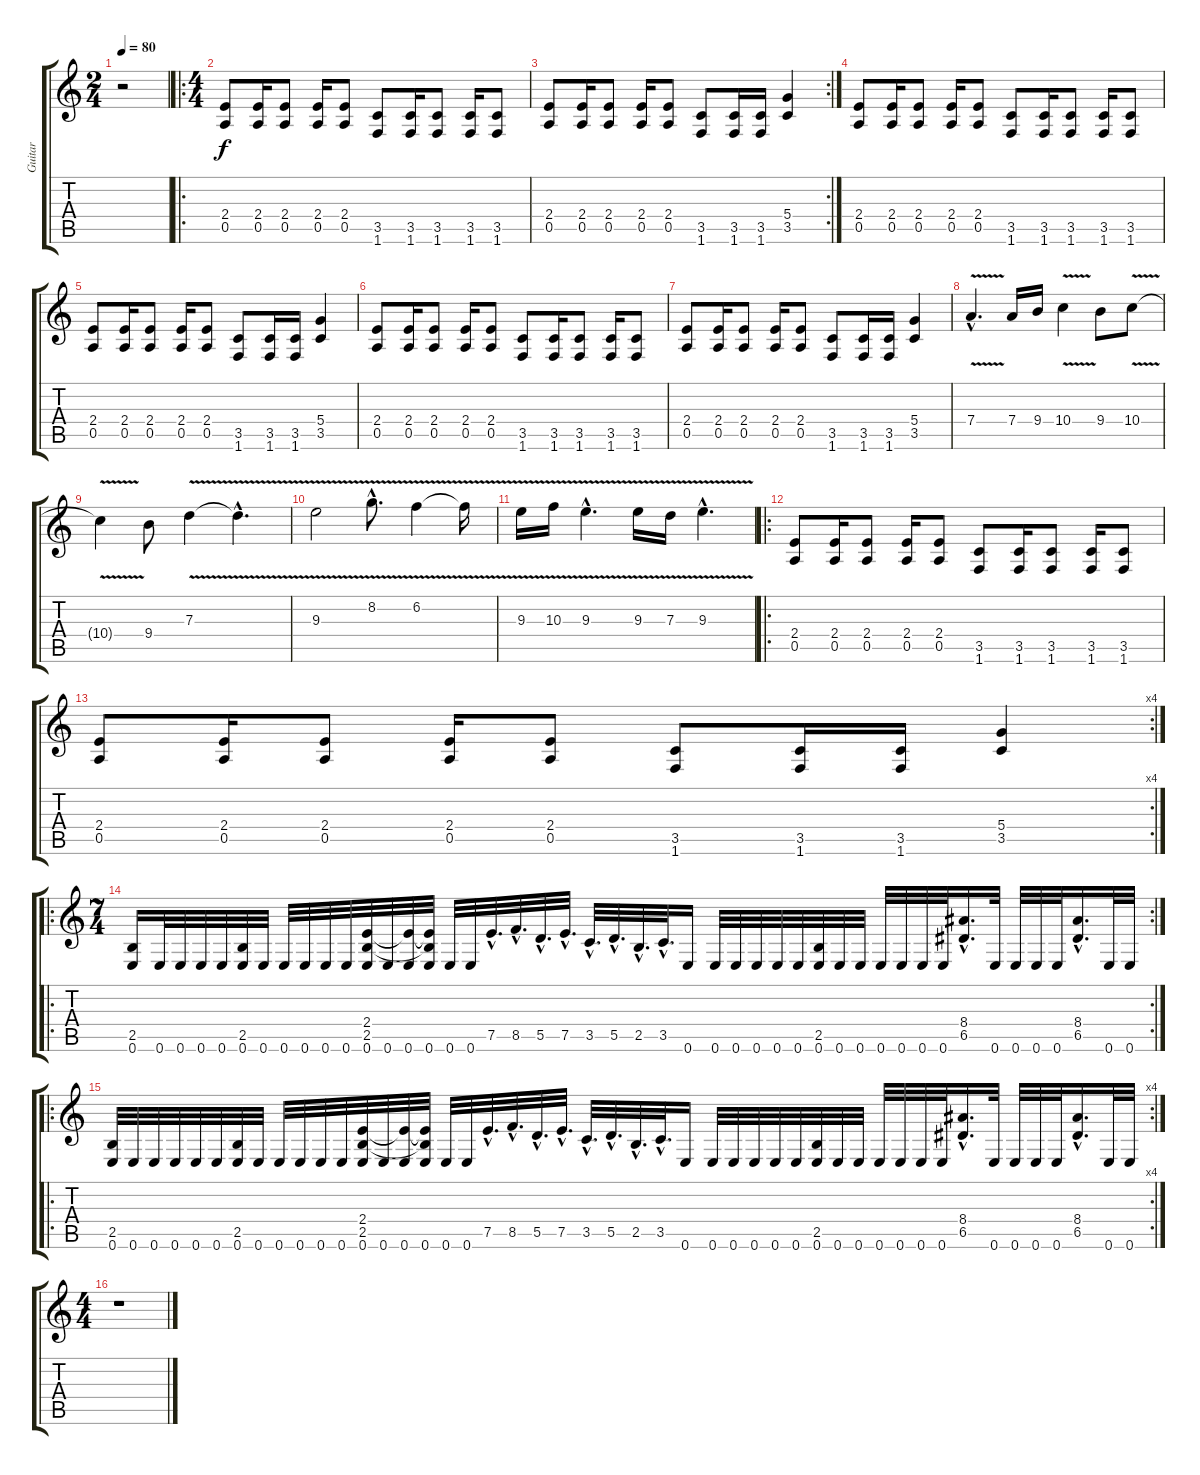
\track ("Guitar" "Guitar") {instrument overdrivenguitar}
\staff {score tabs}
\tuning (E4 B3 G3 D3 A2 E2) {hide}
\ts (2 4)
\tempo 80
\clef g2
\ks c
r.2{dy f instrument overdrivenguitar} |
\ro
\ts (4 4)
(2.4 0.5).8 (2.4 0.5).16 (2.4 0.5).8 (2.4 0.5).16 (2.4 0.5).8 (3.5 1.6).8 (3.5 1.6).16 (3.5 1.6).8 (3.5 1.6).16 (3.5 1.6).8 |
\rc 2
(2.4 0.5).8 (2.4 0.5).16 (2.4 0.5).8 (2.4 0.5).16 (2.4 0.5).8 (3.5 1.6).8 (3.5 1.6).16 (3.5 1.6).16 (5.4 3.5).4 |
(2.4 0.5).8 (2.4 0.5).16 (2.4 0.5).8 (2.4 0.5).16 (2.4 0.5).8 (3.5 1.6).8 (3.5 1.6).16 (3.5 1.6).8 (3.5 1.6).16 (3.5 1.6).8 |
(2.4 0.5).8 (2.4 0.5).16 (2.4 0.5).8 (2.4 0.5).16 (2.4 0.5).8 (3.5 1.6).8 (3.5 1.6).16 (3.5 1.6).16 (5.4 3.5).4 |
(2.4 0.5).8 (2.4 0.5).16 (2.4 0.5).8 (2.4 0.5).16 (2.4 0.5).8 (3.5 1.6).8 (3.5 1.6).16 (3.5 1.6).8 (3.5 1.6).16 (3.5 1.6).8 |
(2.4 0.5).8 (2.4 0.5).16 (2.4 0.5).8 (2.4 0.5).16 (2.4 0.5).8 (3.5 1.6).8 (3.5 1.6).16 (3.5 1.6).16 (5.4 3.5).4 |
7.4{v hac}.4{d} 7.4.16 9.4.16 10.4{v}.4 9.4.8 10.4{v}.8 |
10.4{t}.4 9.4.8 7.3{v}.4 7.3{hac t}.4{d} |
9.3{v}.2 8.2{v hac}.8{d} 6.2{v}.4 6.2{t}.16 |
9.3{v}.16 10.3{v}.16 9.3{v hac}.4{d} 9.3{v}.16 7.3{v}.16 9.3{v hac}.4{d} |
\ro
(2.4 0.5).8 (2.4 0.5).16 (2.4 0.5).8 (2.4 0.5).16 (2.4 0.5).8 (3.5 1.6).8 (3.5 1.6).16 (3.5 1.6).8 (3.5 1.6).16 (3.5 1.6).8 |
\rc 4
(2.4 0.5).8 (2.4 0.5).16 (2.4 0.5).8 (2.4 0.5).16 (2.4 0.5).8 (3.5 1.6).8 (3.5 1.6).16 (3.5 1.6).16 (5.4 3.5).4 |
\ro
\rc 2
\ts (7 4)
(2.5 0.6).16 0.6.32 0.6.32 0.6.32 0.6.32 (2.5 0.6).32 0.6.32 0.6.32 0.6.32 0.6.32 0.6.32 (2.4 2.5 0.6).32 0.6.32 (2.4{t} 0.6).32 (2.4{t} 2.5{t} 0.6).32 0.6.32 0.6.32 7.5{hac}.32{d} 8.5{hac}.32{d} 5.5{hac}.32{d} 7.5{hac}.32{d} 3.5{hac}.32{d} 5.5{hac}.32{d} 2.5{hac}.32{d} 3.5{hac}.32{d} 0.6.16 0.6.32 0.6.32 0.6.32 0.6.32 0.6.32 (2.5 0.6).32 0.6.32 0.6.32 0.6.32 0.6.32 0.6.32 0.6.32 (8.4{hac} 6.5{hac}).16{d} 0.6.32 0.6.32 0.6.32 0.6.32 (8.4{hac} 6.5{hac}).16{d} 0.6.32 0.6.32 |
\ro
\rc 4
(2.5 0.6).32 0.6.32 0.6.32 0.6.32 0.6.32 0.6.32 (2.5 0.6).32 0.6.32 0.6.32 0.6.32 0.6.32 0.6.32 (2.4 2.5 0.6).32 0.6.32 (2.4{t} 0.6).32 (2.4{t} 2.5{t} 0.6).32 0.6.32 0.6.32 7.5{hac}.32{d} 8.5{hac}.32{d} 5.5{hac}.32{d} 7.5{hac}.32{d} 3.5{hac}.32{d} 5.5{hac}.32{d} 2.5{hac}.32{d} 3.5{hac}.32{d} 0.6.16 0.6.32 0.6.32 0.6.32 0.6.32 0.6.32 (2.5 0.6).32 0.6.32 0.6.32 0.6.32 0.6.32 0.6.32 0.6.32 (8.4{hac} 6.5{hac}).16{d} 0.6.32 0.6.32 0.6.32 0.6.32 (8.4{hac} 6.5{hac}).16{d} 0.6.32 0.6.32 |
\ts (4 4)
r.1
